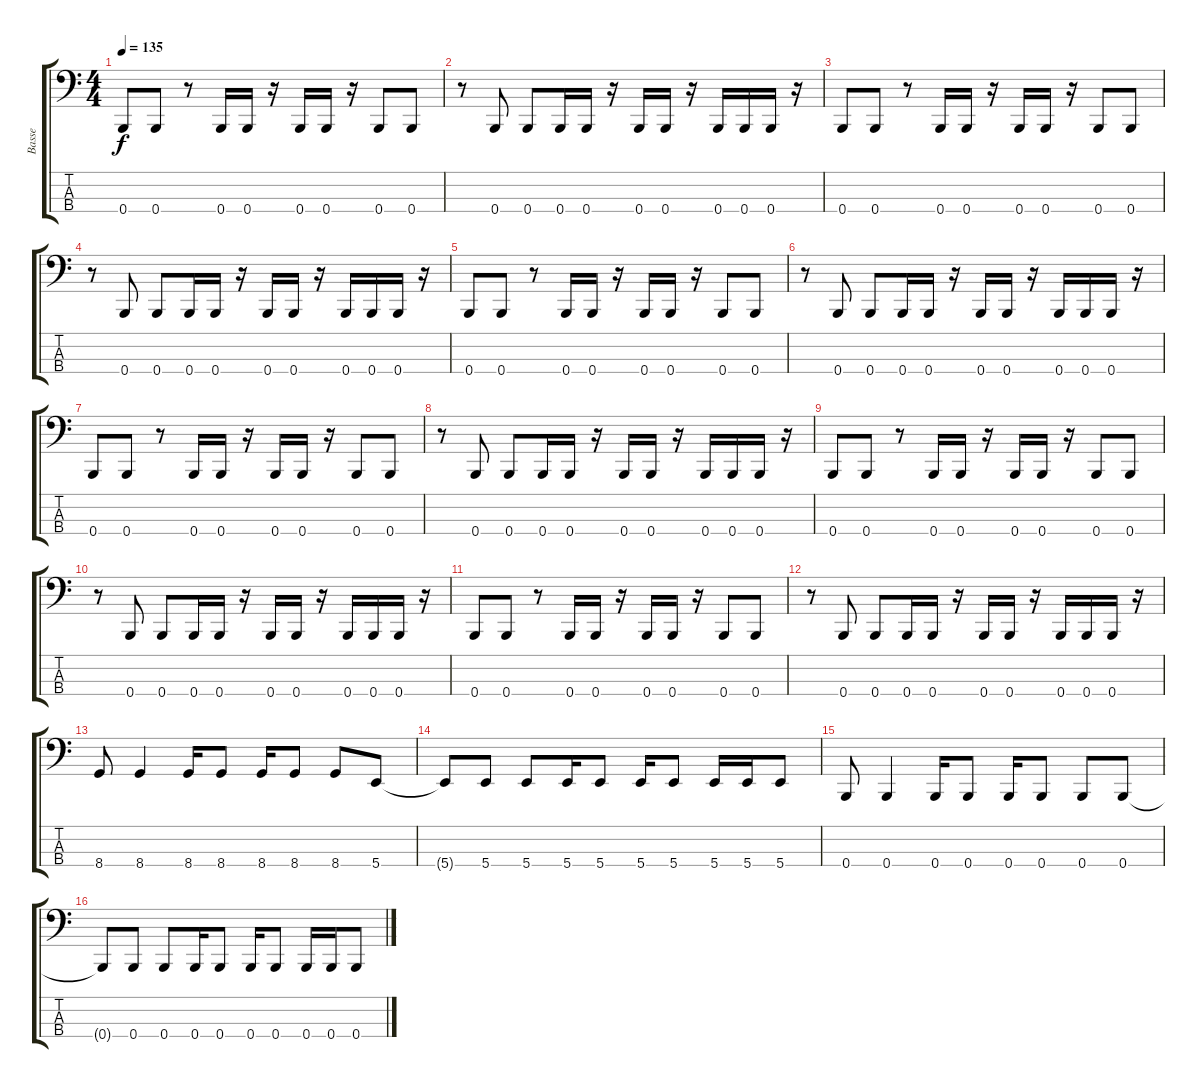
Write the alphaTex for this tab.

\track ("Basse" "Basse") {instrument electricbassfinger}
\staff {score tabs}
\tuning (E2 B1 Gb1 B0) {hide}
\ts (4 4)
\tempo 135
\clef f4
\ks c
0.4.8{dy f} 0.4.8 r.8 0.4.16 0.4.16 r.16 0.4.16 0.4.16 r.16 0.4.8 0.4.8 |
r.8 0.4.8 0.4.8 0.4.16 0.4.16 r.16 0.4.16 0.4.16 r.16 0.4.16 0.4.16 0.4.16 r.16 |
0.4.8 0.4.8 r.8 0.4.16 0.4.16 r.16 0.4.16 0.4.16 r.16 0.4.8 0.4.8 |
r.8 0.4.8 0.4.8 0.4.16 0.4.16 r.16 0.4.16 0.4.16 r.16 0.4.16 0.4.16 0.4.16 r.16 |
0.4.8 0.4.8 r.8 0.4.16 0.4.16 r.16 0.4.16 0.4.16 r.16 0.4.8 0.4.8 |
r.8 0.4.8 0.4.8 0.4.16 0.4.16 r.16 0.4.16 0.4.16 r.16 0.4.16 0.4.16 0.4.16 r.16 |
0.4.8 0.4.8 r.8 0.4.16 0.4.16 r.16 0.4.16 0.4.16 r.16 0.4.8 0.4.8 |
r.8 0.4.8 0.4.8 0.4.16 0.4.16 r.16 0.4.16 0.4.16 r.16 0.4.16 0.4.16 0.4.16 r.16 |
0.4.8 0.4.8 r.8 0.4.16 0.4.16 r.16 0.4.16 0.4.16 r.16 0.4.8 0.4.8 |
r.8 0.4.8 0.4.8 0.4.16 0.4.16 r.16 0.4.16 0.4.16 r.16 0.4.16 0.4.16 0.4.16 r.16 |
0.4.8 0.4.8 r.8 0.4.16 0.4.16 r.16 0.4.16 0.4.16 r.16 0.4.8 0.4.8 |
r.8 0.4.8 0.4.8 0.4.16 0.4.16 r.16 0.4.16 0.4.16 r.16 0.4.16 0.4.16 0.4.16 r.16 |
8.4.8 8.4.4 8.4.16 8.4.8 8.4.16 8.4.8 8.4.8 5.4.8 |
5.4{t}.8 5.4.8 5.4.8 5.4.16 5.4.8 5.4.16 5.4.8 5.4.16 5.4.16 5.4.8 |
0.4.8 0.4.4 0.4.16 0.4.8 0.4.16 0.4.8 0.4.8 0.4.8 |
0.4{t}.8 0.4.8 0.4.8 0.4.16 0.4.8 0.4.16 0.4.8 0.4.16 0.4.16 0.4.8
